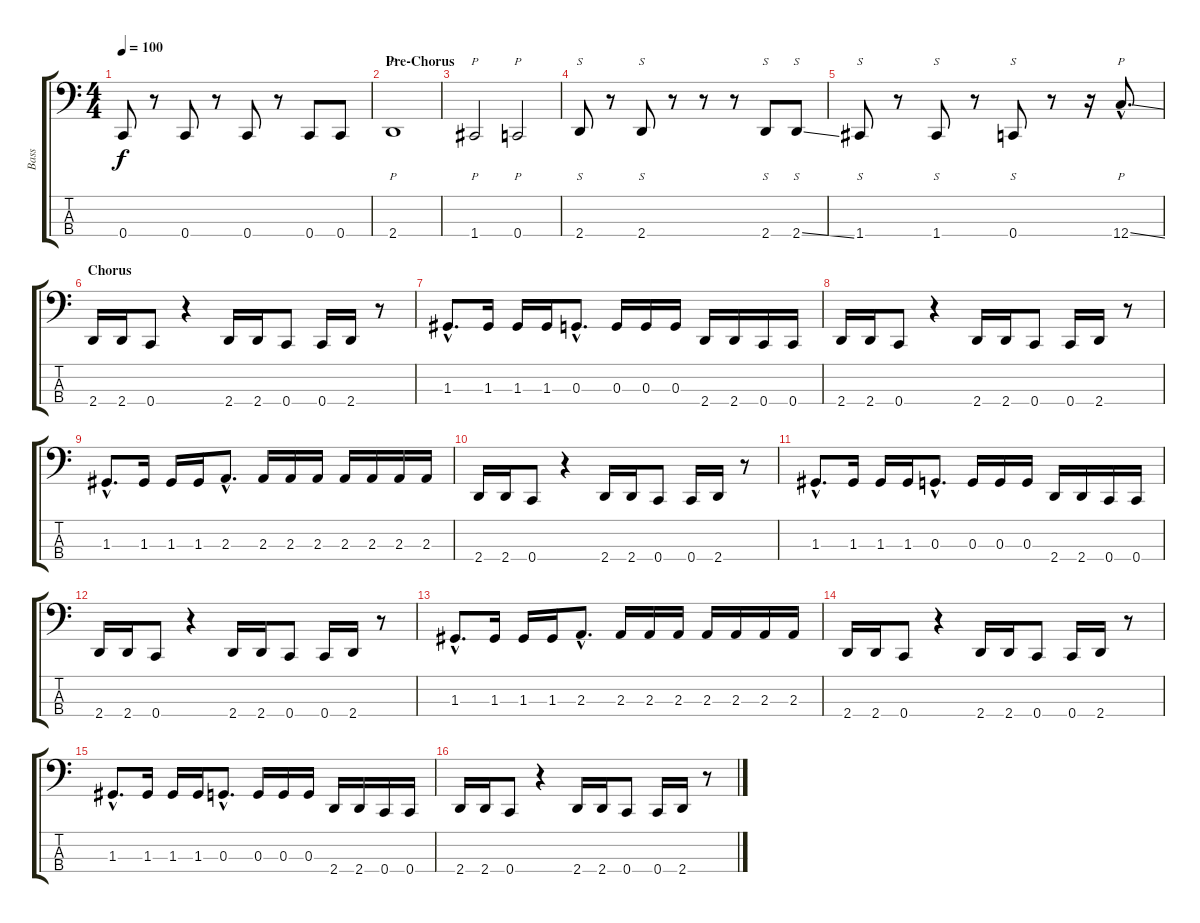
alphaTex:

\track ("Bass" "Bass") {instrument slapbass1}
\staff {score tabs}
\tuning (F2 C2 G1 C1) {hide}
\ts (4 4)
\tempo 100
\clef f4
\ks c
0.4.8{dy f} r.8 0.4.8 r.8 0.4.8 r.8 0.4.8 0.4.8 |
\section ("" "Pre-Chorus")
2.4.1{p instrument slapbass1} |
1.4.2{p} 0.4.2{p} |
2.4.8{s} r.8 2.4.8{s} r.8 r.8 r.8 2.4.8{s} 2.4{ss}.8{s} |
1.4.8{s} r.8 1.4.8{s} r.8 0.4.8{s} r.8 r.16 12.4{ss hac}.8{p d} |
\section ("" "Chorus")
2.4.16 2.4.16 0.4.8 r.4 2.4.16 2.4.16 0.4.8 0.4.16 2.4.16 r.8 |
1.3{hac}.8{d} 1.3.16 1.3.16 1.3.16 0.3{hac}.8{d} 0.3.16 0.3.16 0.3.16 2.4.16 2.4.16 0.4.16 0.4.16 |
2.4.16 2.4.16 0.4.8 r.4 2.4.16 2.4.16 0.4.8 0.4.16 2.4.16 r.8 |
1.3{hac}.8{d} 1.3.16 1.3.16 1.3.16 2.3{hac}.8{d} 2.3.16 2.3.16 2.3.16 2.3.16 2.3.16 2.3.16 2.3.16 |
2.4.16 2.4.16 0.4.8 r.4 2.4.16 2.4.16 0.4.8 0.4.16 2.4.16 r.8 |
1.3{hac}.8{d} 1.3.16 1.3.16 1.3.16 0.3{hac}.8{d} 0.3.16 0.3.16 0.3.16 2.4.16 2.4.16 0.4.16 0.4.16 |
2.4.16 2.4.16 0.4.8 r.4 2.4.16 2.4.16 0.4.8 0.4.16 2.4.16 r.8 |
1.3{hac}.8{d} 1.3.16 1.3.16 1.3.16 2.3{hac}.8{d} 2.3.16 2.3.16 2.3.16 2.3.16 2.3.16 2.3.16 2.3.16 |
2.4.16 2.4.16 0.4.8 r.4 2.4.16 2.4.16 0.4.8 0.4.16 2.4.16 r.8 |
1.3{hac}.8{d} 1.3.16 1.3.16 1.3.16 0.3{hac}.8{d} 0.3.16 0.3.16 0.3.16 2.4.16 2.4.16 0.4.16 0.4.16 |
2.4.16 2.4.16 0.4.8 r.4 2.4.16 2.4.16 0.4.8 0.4.16 2.4.16 r.8
